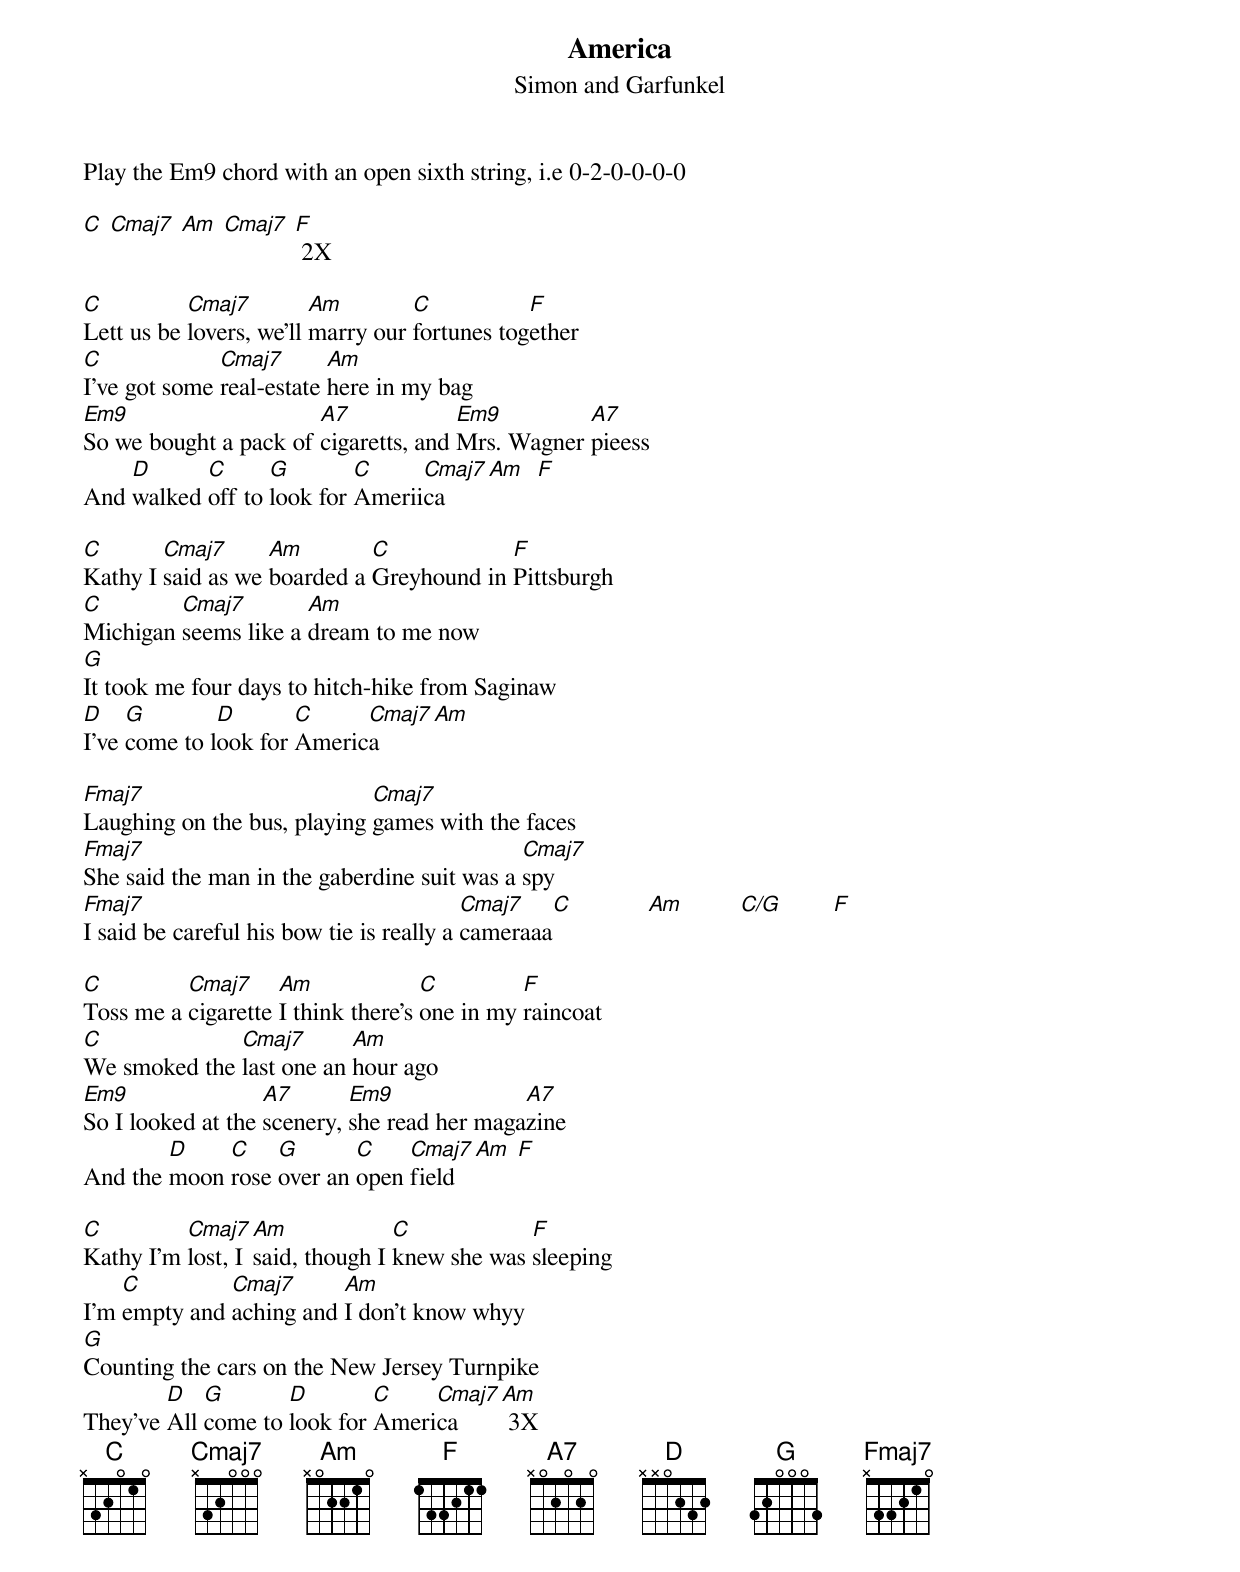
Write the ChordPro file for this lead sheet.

{title:America}
{subtitle:Simon and Garfunkel}
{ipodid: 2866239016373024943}
{Capo at 2nd fret}
Play the Em9 chord with an open sixth string, i.e 0-2-0-0-0-0

[C] [Cmaj7] [Am] [Cmaj7] [F] 2X

[C]Lett us be [Cmaj7]lovers, we'll [Am]marry our [C]fortunes tog[F]ether
[C]I've got some [Cmaj7]real-estate [Am]here in my bag
[Em9]So we bought a pack of [A7]cigaretts, and [Em9]Mrs. Wagner [A7]pieess
And [D]walked [C]off to [G]look for [C]Amerii[Cmaj7]ca[Am]  [F]

[C]Kathy I [Cmaj7]said as we [Am]boarded a [C]Greyhound in [F]Pittsburgh
[C]Michigan [Cmaj7]seems like a [Am]dream to me now
[G]It took me four days to hitch-hike from Saginaw
[D]I've [G]come to l[D]ook for [C]Americ[Cmaj7]a   [Am]

[Fmaj7]Laughing on the bus, playing [Cmaj7]games with the faces
[Fmaj7]She said the man in the gaberdine suit was a [Cmaj7]spy
[Fmaj7]I said be careful his bow tie is really a [Cmaj7]cameraaa[C]            [Am]         [C/G]        [F]

[C]Toss me a [Cmaj7]cigarette [Am]I think there's [C]one in my [F]raincoat
[C]We smoked the [Cmaj7]last one an [Am]hour ago
[Em9]So I looked at the [A7]scenery, [Em9]she read her maga[A7]zine
And the [D]moon [C]rose [G]over an [C]open [Cmaj7]field[Am] [F]

[C]Kathy I'm [Cmaj7]lost, I [Am]said, though I [C]knew she was [F]sleeping
I'm [C]empty and [Cmaj7]aching and [Am]I don't know whyy
[G]Counting the cars on the New Jersey Turnpike
They've [D]All [G]come to [D]look for [C]Ameri[Cmaj7]ca [Am] 3X
